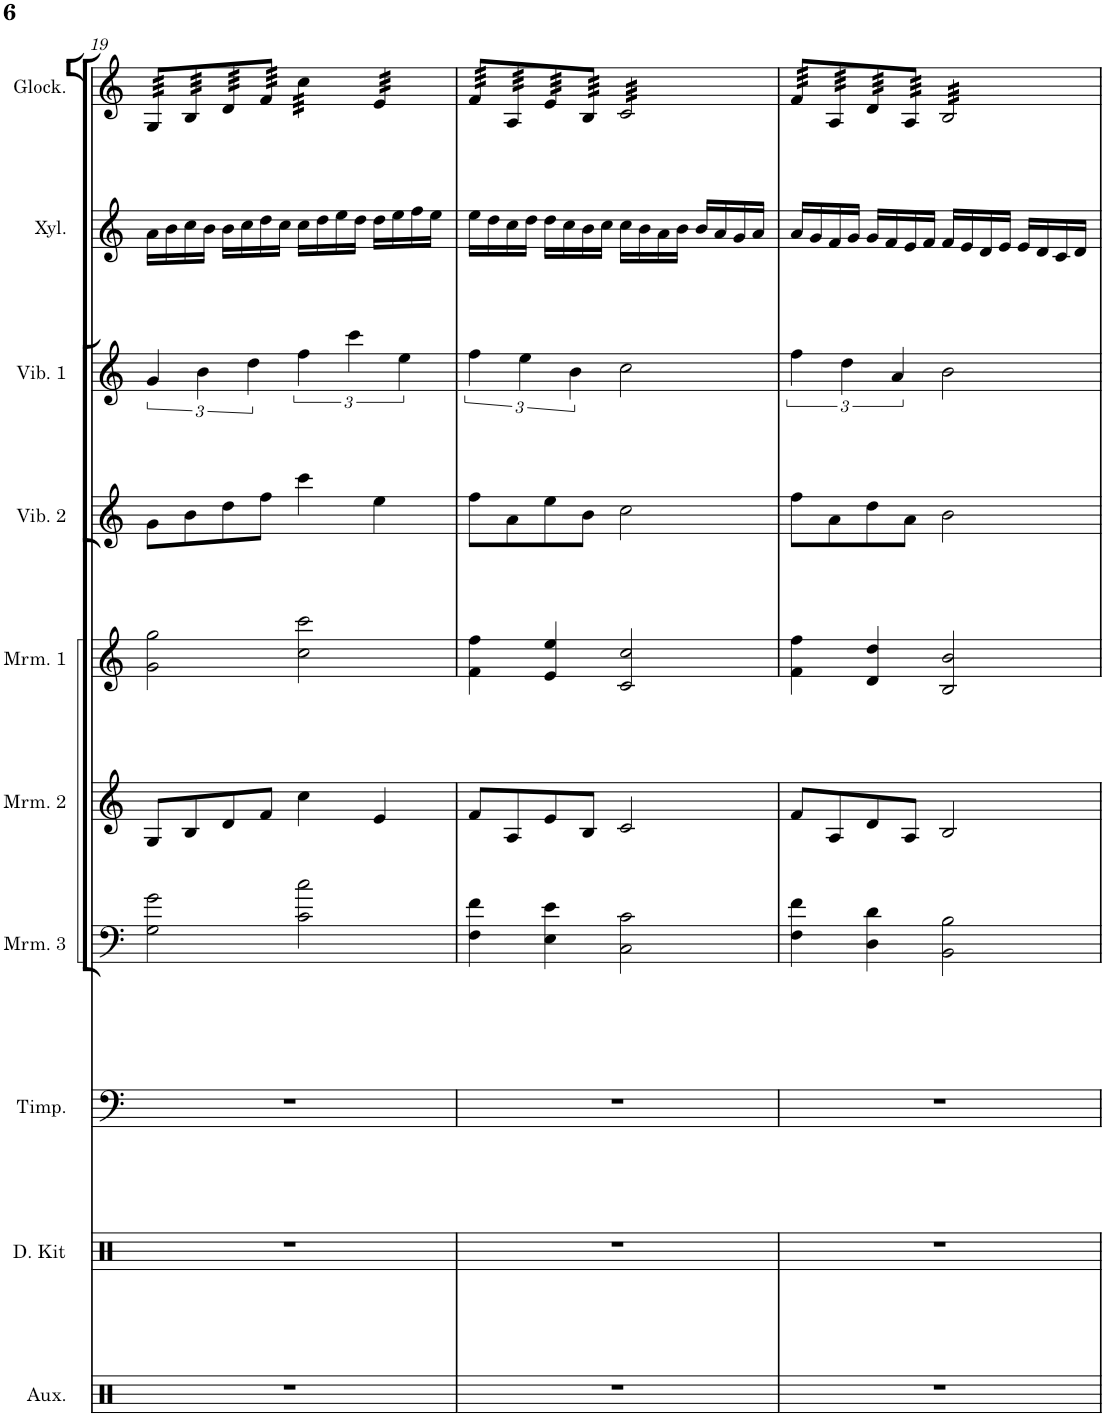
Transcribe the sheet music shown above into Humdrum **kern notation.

**kern	**kern	**kern	**kern	**kern	**kern	**kern	**kern	**kern	**kern
*part10	*part9	*part8	*part7	*part6	*part5	*part4	*part3	*part2	*part1
*staff10	*staff9	*staff8	*staff7	*staff6	*staff5	*staff4	*staff3	*staff2	*staff1
*I"Aux. Perc.	*I"Drum Kit	*I"Timpani	*I"Marimba 3	*I"Marimba 2	*I"Marimba 1	*I"Vibraphone 2	*I"Vibraphone 1	*I"Xylophone	*I"Glockenspiel
*I'Aux.	*I'D. Kit	*I'Timp.	*I'Mrm. 3	*I'Mrm. 2	*I'Mrm. 1	*I'Vib. 2	*I'Vib. 1	*I'Xyl.	*I'Glock.
!!LO:PB:g=z
*clefX	*clefX	*clefF4	*clefF4	*clefG2	*clefG2	*clefG2	*clefG2	*clefG2	*clefG2
*	*	*	*	*	*	*	*	*Trd-7c-12	*Trd-14c-24
*k[]	*k[]	*k[]	*k[]	*k[]	*k[]	*k[]	*k[]	*k[]	*k[]
*M4/4	*M4/4	*M4/4	*M4/4	*M4/4	*M4/4	*M4/4	*M4/4	*M4/4	*M4/4
=19	=19	=19	=19	=19	=19	=19	=19	=19	=19
*	*	*	*	*	*	*	*	*	*tremolo
1r	1r	1r	2G\ 2g\	8G/L	2g\ 2gg\	8g\L	6g/	16a\LL	64G/LLLL
.	.	.	.	.	.	.	.	.	64G/
.	.	.	.	.	.	.	.	.	64G/
.	.	.	.	.	.	.	.	.	64G/
.	.	.	.	.	.	.	.	16b\	64G/
.	.	.	.	.	.	.	.	.	64G/
.	.	.	.	.	.	.	.	.	64G/
.	.	.	.	.	.	.	.	.	64G/
.	.	.	.	8B/	.	8b\	.	16cc\	64B/
.	.	.	.	.	.	.	.	.	64B/
.	.	.	.	.	.	.	.	.	64B/
.	.	.	.	.	.	.	6b\	.	.
.	.	.	.	.	.	.	.	.	64B/
.	.	.	.	.	.	.	.	16b\JJ	64B/
.	.	.	.	.	.	.	.	.	64B/
.	.	.	.	.	.	.	.	.	64B/
.	.	.	.	.	.	.	.	.	64B/
.	.	.	.	8d/	.	8dd\	.	16b\LL	64d/
.	.	.	.	.	.	.	.	.	64d/
.	.	.	.	.	.	.	.	.	64d/
.	.	.	.	.	.	.	.	.	64d/
.	.	.	.	.	.	.	.	16cc\	64d/
.	.	.	.	.	.	.	.	.	64d/
.	.	.	.	.	.	.	6dd\	.	.
.	.	.	.	.	.	.	.	.	64d/
.	.	.	.	.	.	.	.	.	64d/
.	.	.	.	8f/J	.	8ff\J	.	16dd\	64f/
.	.	.	.	.	.	.	.	.	64f/
.	.	.	.	.	.	.	.	.	64f/
.	.	.	.	.	.	.	.	.	64f/
.	.	.	.	.	.	.	.	16cc\JJ	64f/
.	.	.	.	.	.	.	.	.	64f/
.	.	.	.	.	.	.	.	.	64f/
.	.	.	.	.	.	.	.	.	64f/JJJJ
.	.	.	2c\ 2cc\	4cc\	2cc\ 2ccc\	4ccc\	6ff\	16cc\LL	32cc\LLL
.	.	.	.	.	.	.	.	.	32cc\
.	.	.	.	.	.	.	.	16dd\	32cc\
.	.	.	.	.	.	.	.	.	32cc\
.	.	.	.	.	.	.	.	16ee\	32cc\
.	.	.	.	.	.	.	.	.	32cc\
.	.	.	.	.	.	.	6ccc\	.	.
.	.	.	.	.	.	.	.	16dd\JJ	32cc\
.	.	.	.	.	.	.	.	.	32cc\JJJ
.	.	.	.	4e/	.	4ee\	.	16dd\LL	32e/LLL
.	.	.	.	.	.	.	.	.	32e/
.	.	.	.	.	.	.	.	16ee\	32e/
.	.	.	.	.	.	.	6ee\	.	.
.	.	.	.	.	.	.	.	.	32e/
.	.	.	.	.	.	.	.	16ff\	32e/
.	.	.	.	.	.	.	.	.	32e/
.	.	.	.	.	.	.	.	16ee\JJ	32e/
.	.	.	.	.	.	.	.	.	32e/JJJ
=20	=20	=20	=20	=20	=20	=20	=20	=20	=20
1r	1r	1r	4F\ 4f\	8f/L	4f\ 4ff\	8ff\L	6ff\	16ee\LL	64f/LLLL
.	.	.	.	.	.	.	.	.	64f/
.	.	.	.	.	.	.	.	.	64f/
.	.	.	.	.	.	.	.	.	64f/
.	.	.	.	.	.	.	.	16dd\	64f/
.	.	.	.	.	.	.	.	.	64f/
.	.	.	.	.	.	.	.	.	64f/
.	.	.	.	.	.	.	.	.	64f/
.	.	.	.	8A/	.	8a\	.	16cc\	64A/
.	.	.	.	.	.	.	.	.	64A/
.	.	.	.	.	.	.	.	.	64A/
.	.	.	.	.	.	.	6ee\	.	.
.	.	.	.	.	.	.	.	.	64A/
.	.	.	.	.	.	.	.	16dd\JJ	64A/
.	.	.	.	.	.	.	.	.	64A/
.	.	.	.	.	.	.	.	.	64A/
.	.	.	.	.	.	.	.	.	64A/
.	.	.	4E\ 4e\	8e/	4e/ 4ee/	8ee\	.	16dd\LL	64e/
.	.	.	.	.	.	.	.	.	64e/
.	.	.	.	.	.	.	.	.	64e/
.	.	.	.	.	.	.	.	.	64e/
.	.	.	.	.	.	.	.	16cc\	64e/
.	.	.	.	.	.	.	.	.	64e/
.	.	.	.	.	.	.	6b\	.	.
.	.	.	.	.	.	.	.	.	64e/
.	.	.	.	.	.	.	.	.	64e/
.	.	.	.	8B/J	.	8b\J	.	16b\	64B/
.	.	.	.	.	.	.	.	.	64B/
.	.	.	.	.	.	.	.	.	64B/
.	.	.	.	.	.	.	.	.	64B/
.	.	.	.	.	.	.	.	16cc\JJ	64B/
.	.	.	.	.	.	.	.	.	64B/
.	.	.	.	.	.	.	.	.	64B/
.	.	.	.	.	.	.	.	.	64B/JJJJ
.	.	.	2C\ 2c\	2c/	2c/ 2cc/	2cc\	2cc\	16cc\LL	32c/LLL
.	.	.	.	.	.	.	.	.	32c/
.	.	.	.	.	.	.	.	16b\	32c/
.	.	.	.	.	.	.	.	.	32c/
.	.	.	.	.	.	.	.	16a\	32c/
.	.	.	.	.	.	.	.	.	32c/
.	.	.	.	.	.	.	.	16b\JJ	32c/
.	.	.	.	.	.	.	.	.	32c/
.	.	.	.	.	.	.	.	16b/LL	32c/
.	.	.	.	.	.	.	.	.	32c/
.	.	.	.	.	.	.	.	16a/	32c/
.	.	.	.	.	.	.	.	.	32c/
.	.	.	.	.	.	.	.	16g/	32c/
.	.	.	.	.	.	.	.	.	32c/
.	.	.	.	.	.	.	.	16a/JJ	32c/
.	.	.	.	.	.	.	.	.	32c/JJJ
=21	=21	=21	=21	=21	=21	=21	=21	=21	=21
1r	1r	1r	4F\ 4f\	8f/L	4f\ 4ff\	8ff\L	6ff\	16a/LL	64f/LLLL
.	.	.	.	.	.	.	.	.	64f/
.	.	.	.	.	.	.	.	.	64f/
.	.	.	.	.	.	.	.	.	64f/
.	.	.	.	.	.	.	.	16g/	64f/
.	.	.	.	.	.	.	.	.	64f/
.	.	.	.	.	.	.	.	.	64f/
.	.	.	.	.	.	.	.	.	64f/
.	.	.	.	8A/	.	8a\	.	16f/	64A/
.	.	.	.	.	.	.	.	.	64A/
.	.	.	.	.	.	.	.	.	64A/
.	.	.	.	.	.	.	6dd\	.	.
.	.	.	.	.	.	.	.	.	64A/
.	.	.	.	.	.	.	.	16g/JJ	64A/
.	.	.	.	.	.	.	.	.	64A/
.	.	.	.	.	.	.	.	.	64A/
.	.	.	.	.	.	.	.	.	64A/
.	.	.	4D\ 4d\	8d/	4d/ 4dd/	8dd\	.	16g/LL	64d/
.	.	.	.	.	.	.	.	.	64d/
.	.	.	.	.	.	.	.	.	64d/
.	.	.	.	.	.	.	.	.	64d/
.	.	.	.	.	.	.	.	16f/	64d/
.	.	.	.	.	.	.	.	.	64d/
.	.	.	.	.	.	.	6a/	.	.
.	.	.	.	.	.	.	.	.	64d/
.	.	.	.	.	.	.	.	.	64d/
.	.	.	.	8A/J	.	8a\J	.	16e/	64A/
.	.	.	.	.	.	.	.	.	64A/
.	.	.	.	.	.	.	.	.	64A/
.	.	.	.	.	.	.	.	.	64A/
.	.	.	.	.	.	.	.	16f/JJ	64A/
.	.	.	.	.	.	.	.	.	64A/
.	.	.	.	.	.	.	.	.	64A/
.	.	.	.	.	.	.	.	.	64A/JJJJ
.	.	.	2BB\ 2B\	2B/	2B/ 2b/	2b\	2b\	16f/LL	32B/LLL
.	.	.	.	.	.	.	.	.	32B/
.	.	.	.	.	.	.	.	16e/	32B/
.	.	.	.	.	.	.	.	.	32B/
.	.	.	.	.	.	.	.	16d/	32B/
.	.	.	.	.	.	.	.	.	32B/
.	.	.	.	.	.	.	.	16e/JJ	32B/
.	.	.	.	.	.	.	.	.	32B/
.	.	.	.	.	.	.	.	16e/LL	32B/
.	.	.	.	.	.	.	.	.	32B/
.	.	.	.	.	.	.	.	16d/	32B/
.	.	.	.	.	.	.	.	.	32B/
.	.	.	.	.	.	.	.	16c/	32B/
.	.	.	.	.	.	.	.	.	32B/
.	.	.	.	.	.	.	.	16d/JJ	32B/
.	.	.	.	.	.	.	.	.	32B/JJJ
*	*	*	*	*	*	*	*	*	*Xtremolo
=	=	=	=	=	=	=	=	=	=
*-	*-	*-	*-	*-	*-	*-	*-	*-	*-
